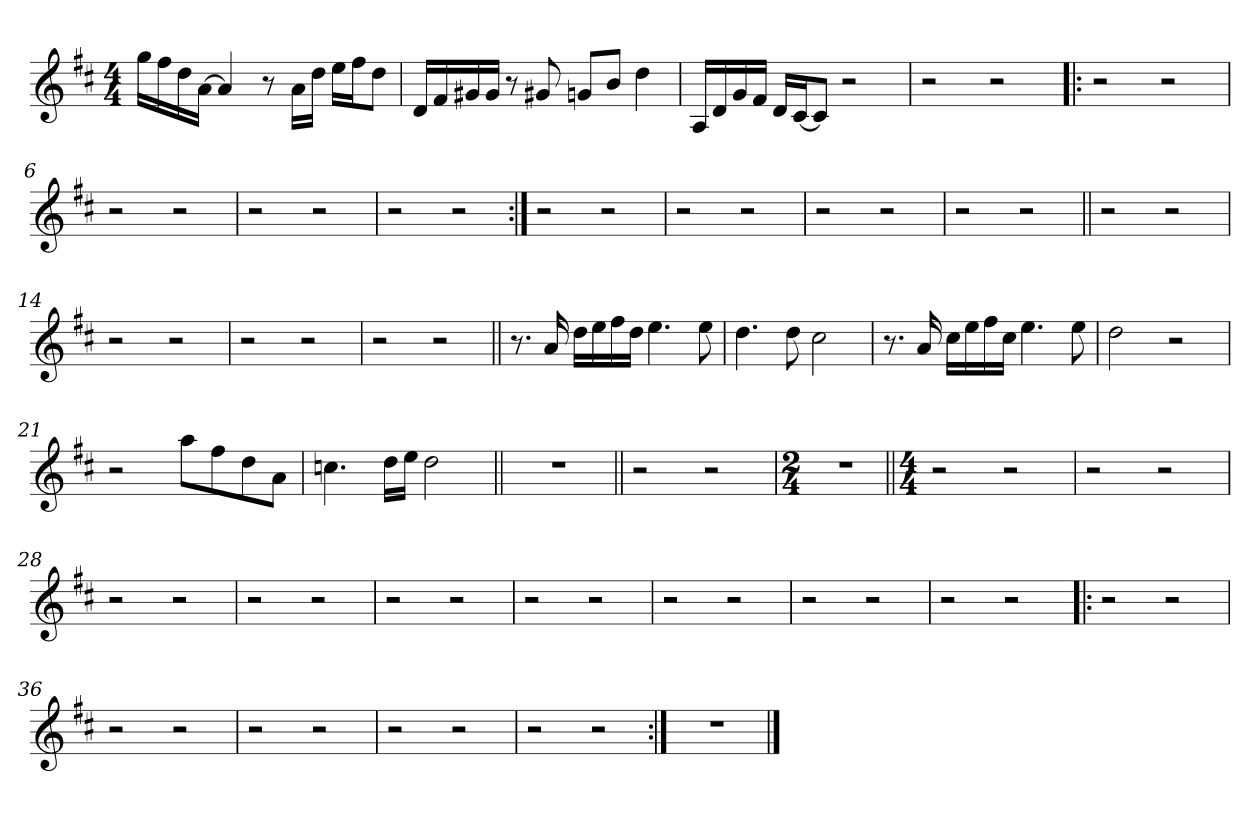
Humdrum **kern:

**kern
*part1
*staff1
!!LO:PB:g=z
*clefG2
*k[f#c#]
*D:
*M4/4
*MM63
=1
16ggi\LL
16ff#i\
16ddi\
[>16ai\JJ
4ai/]
8r
16ai\LL
16ddi\JJ
16eei\LL
16ff#i\J
8ddi\J
=2
16di/LL
16f#i/
16g#Xi/
16g#i/JJ
8r
8g#Xi/
8gni/L
8bi/J
4ddi\
=3
16Ai/LL
16di/
16gi/
16f#i/JJ
16di/LL
[<16c#i/J
8c#i/J]
2r
=4
2r
2r
!!LO:LB:g=z
=5!|:
2r
2r
=6
2r
2r
=7
2r
2r
=8
2r
2r
=9:|!
2r
2r
=10
2r
2r
=11
2r
2r
!!LO:LB:g=z
=12
2r
2r
=13||
2r
2r
=14
2r
2r
=15
2r
2r
=16
2r
2r
=17||
8.r
16ai/
16ddi\LL
16eei\
16ff#i\
16ddi\JJ
4.eei\
8eei\
!!LO:LB:g=z
=18
4.ddi\
8ddi\
2cc#i\
=19
8.r
16ai/
16cc#i\LL
16eei\
16ff#i\
16cc#i\JJ
4.eei\
8eei\
=20
2ddi\
2r
=21
2r
8aai\L
8ff#i\
8ddi\
8ai\J
=22
4.ccni\
16ddi\LL
16eei\JJ
2ddi\
=23||
1r
!!LO:LB:g=z
=24||
2r
2r
=25
*M2/4
2r
=26||
*M4/4
2r
2r
=27
2r
2r
=28
2r
2r
=29
2r
2r
=30
2r
2r
!!LO:LB:g=z
=31
2r
2r
=32
2r
2r
=33
2r
2r
=34
2r
2r
=35!|:
2r
2r
!!LO:LB:g=z
=36
2r
2r
=37
2r
2r
=38
2r
2r
=39
2r
2r
=40:|!
1r
==
*-
